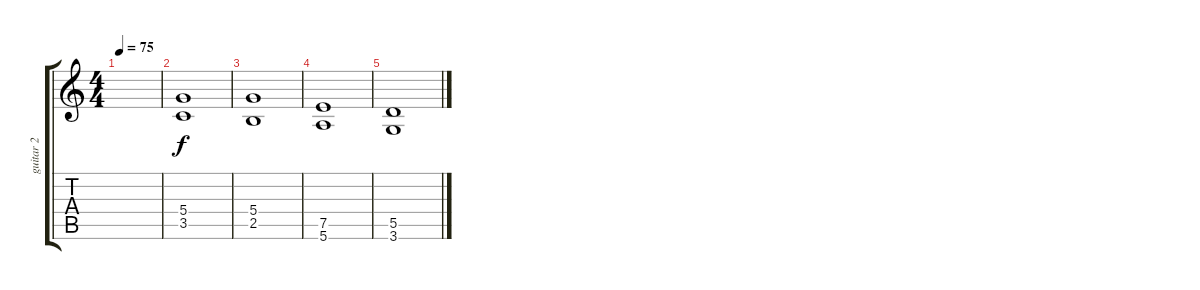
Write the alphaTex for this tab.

\track ("guitar 2" "guitar 2") {instrument electricguitarjazz}
\staff {score tabs}
\tuning (E4 B3 G3 D3 A2 E2) {hide}
\ts (4 4)
\tempo 75
\clef g2
\ks c
|
(5.4 3.5).1{instrument overdrivenguitar} |
(5.4 2.5).1 |
(7.5 5.6).1 |
(5.5 3.6).1
